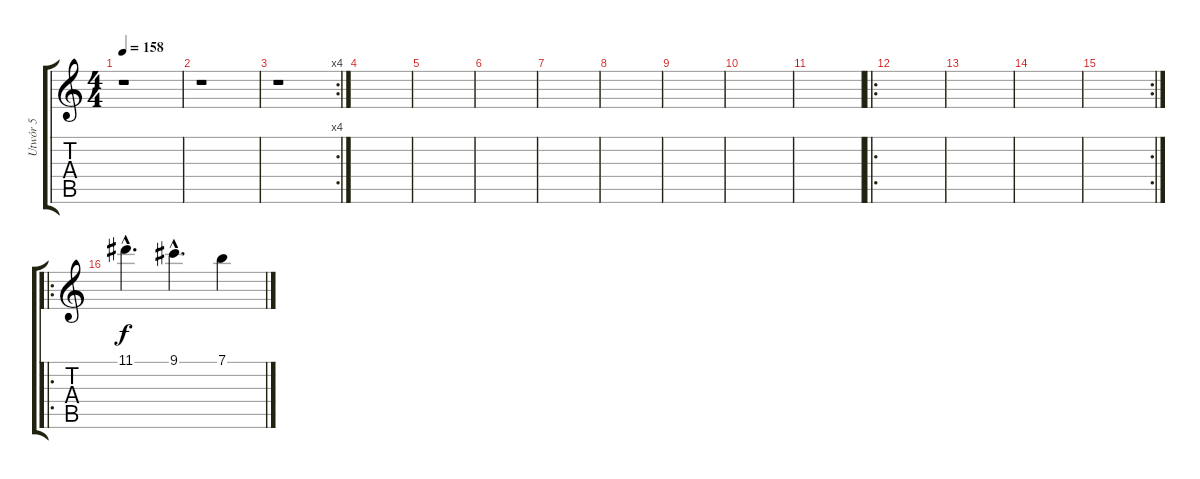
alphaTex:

\track ("Utwór 5" "Utwór 5") {instrument synthbass1}
\staff {score tabs}
\tuning (E4 B3 G3 D3 A2 E2) {hide}
\ts (4 4)
\tempo 158
\clef g2
\ks c
r.1{dy f} |
r.1 |
\rc 4
r.1 |
|
|
|
|
|
|
|
|
\ro
|
|
|
\rc 2
|
\ro
11.1{hac}.4{d} 9.1{hac}.4{d} 7.1.4
